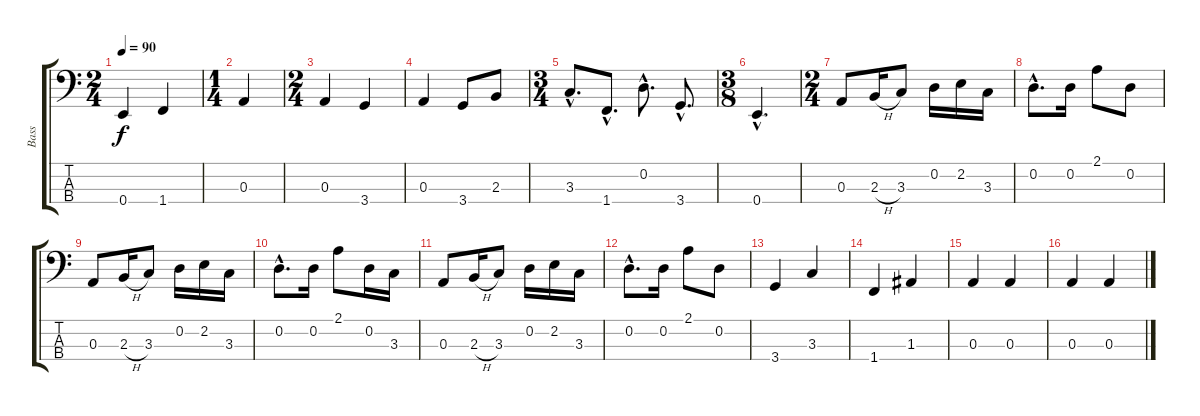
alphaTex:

\track ("Bass" "Bass") {instrument electricbasspick}
\staff {score tabs}
\tuning (G2 D2 A1 E1) {hide}
\ts (2 4)
\tempo 90
\clef f4
\ks c
0.4.4{dy f} 1.4.4 |
\ts (1 4)
0.3.4 |
\ts (2 4)
0.3.4 3.4.4 |
0.3.4 3.4.8 2.3.8 |
\ts (3 4)
3.3{hac}.8{d} 1.4{hac}.8{d} 0.2{hac}.8{d} 3.4{hac}.8{d} |
\ts (3 8)
0.4{hac}.4{d} |
\ts (2 4)
0.3.8 2.3{h}.16 3.3.8 0.2.16 2.2.16 3.3.16 |
0.2{hac}.8{d} 0.2.16 2.1.8 0.2.8 |
0.3.8 2.3{h}.16 3.3.8 0.2.16 2.2.16 3.3.16 |
0.2{hac}.8{d} 0.2.16 2.1.8 0.2.16 3.3.16 |
0.3.8 2.3{h}.16 3.3.8 0.2.16 2.2.16 3.3.16 |
0.2{hac}.8{d} 0.2.16 2.1.8 0.2.8 |
3.4.4 3.3.4 |
1.4.4 1.3.4 |
0.3.4 0.3.4 |
0.3.4 0.3.4
